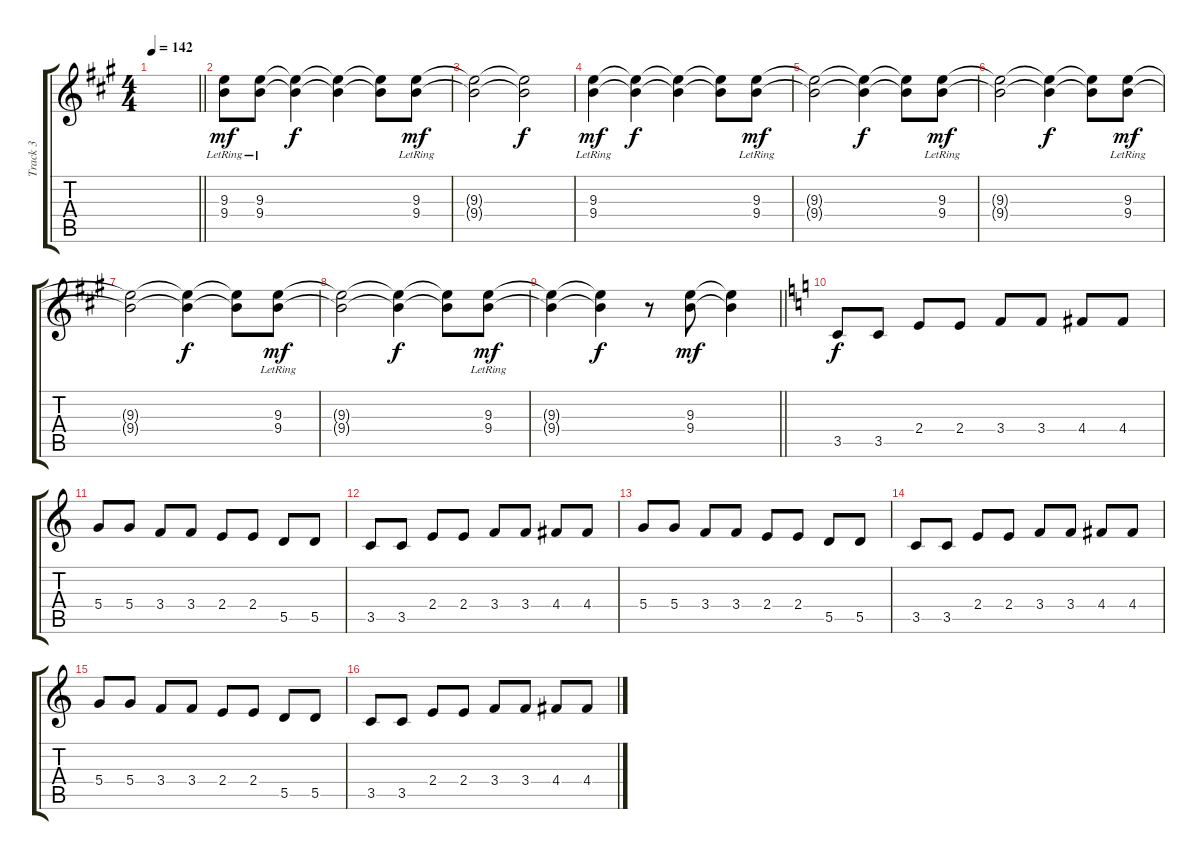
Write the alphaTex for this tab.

\track ("Track 3" "Track 3") {instrument distortionguitar}
\staff {score tabs}
\tuning (E4 B3 G3 D3 A2 E2) {hide}
\ts (4 4)
\tempo 142
\clef g2
\barLineRight lightlight
\ks a
|
(9.3{lr} 9.4{lr}).8{dy mf} (9.3{lr} 9.4{lr}).8 (9.3{t} 9.4{t}).4{dy f} (9.3{t} 9.4{t}).4 (9.3{t} 9.4{t}).8 (9.3{lr} 9.4{lr}).8{dy mf} |
(9.3{t} 9.4{t}).2 (9.3{t} 9.4{t}).2{dy f} |
(9.3{lr} 9.4{lr}).4{dy mf} (9.3{t} 9.4{t}).4{dy f} (9.3{t} 9.4{t}).4 (9.3{t} 9.4{t}).8 (9.3{lr} 9.4{lr}).8{dy mf} |
(9.3{t} 9.4{t}).2 (9.3{t} 9.4{t}).4{dy f} (9.3{t} 9.4{t}).8 (9.3{lr} 9.4{lr}).8{dy mf} |
(9.3{t} 9.4{t}).2 (9.3{t} 9.4{t}).4{dy f} (9.3{t} 9.4{t}).8 (9.3{lr} 9.4{lr}).8{dy mf} |
(9.3{t} 9.4{t}).2 (9.3{t} 9.4{t}).4{dy f} (9.3{t} 9.4{t}).8 (9.3{lr} 9.4{lr}).8{dy mf} |
(9.3{t} 9.4{t}).2 (9.3{t} 9.4{t}).4{dy f} (9.3{t} 9.4{t}).8 (9.3{lr} 9.4{lr}).8{dy mf} |
\barLineRight lightlight
(9.3{t} 9.4{t}).4 (9.3{t} 9.4{t}).4{dy f} r.8 (9.3 9.4).8{dy mf} (9.3{t} 9.4{t}).4 |
\ks c
3.5.8{dy f} 3.5.8 2.4.8 2.4.8 3.4.8 3.4.8 4.4.8 4.4.8 |
5.4.8 5.4.8 3.4.8 3.4.8 2.4.8 2.4.8 5.5.8 5.5.8 |
3.5.8 3.5.8 2.4.8 2.4.8 3.4.8 3.4.8 4.4.8 4.4.8 |
5.4.8 5.4.8 3.4.8 3.4.8 2.4.8 2.4.8 5.5.8 5.5.8 |
3.5.8 3.5.8 2.4.8 2.4.8 3.4.8 3.4.8 4.4.8 4.4.8 |
5.4.8 5.4.8 3.4.8 3.4.8 2.4.8 2.4.8 5.5.8 5.5.8 |
3.5.8 3.5.8 2.4.8 2.4.8 3.4.8 3.4.8 4.4.8 4.4.8
